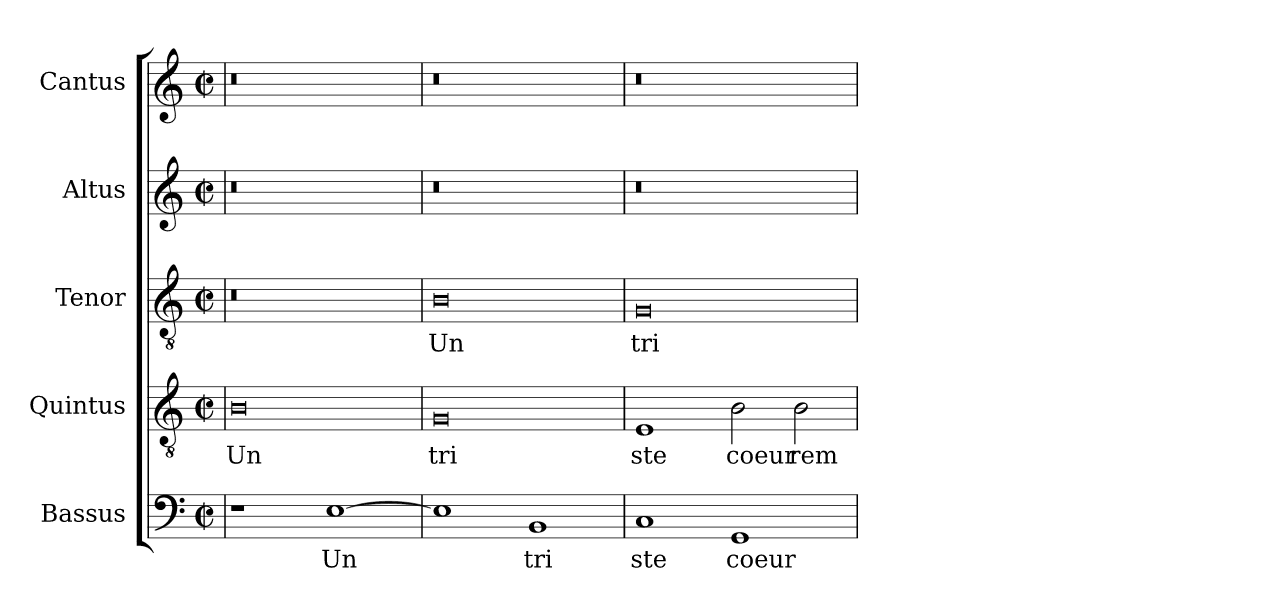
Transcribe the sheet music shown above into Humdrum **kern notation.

**kern	**text	**kern	**text	**kern	**text	**kern	**kern
*part5	*part5	*part4	*part4	*part3	*part3	*part2	*part1
*staff5	*staff5	*staff4	*staff4	*staff3	*staff3	*staff2	*staff1
*I"Bassus	*	*I"Quintus	*	*I"Tenor	*	*I"Altus	*I"Cantus
!!LO:PB:g=z
*stria5	*	*stria5	*	*stria5	*	*stria5	*stria5
*clefF4	*	*clefGv2	*	*clefGv2	*	*clefG2	*clefG2
*M2/2	*	*M2/2	*	*M2/2	*	*M2/2	*M2/2
*met(c|)	*	*met(c|)	*	*met(c|)	*	*met(c|)	*met(c|)
=1	=1!	=1	=1!	=1	=1!	=1	=1!
!	!	!	!LO:LY:b:cj	!	!	!	!
1r	.	0B	Un	0r	.	0r	0r
!	!LO:LY:b:cj	!	!	!	!	!	!
[>1E	Un	.	.	.	.	.	.
=2	=2	=2	=2	=2	=2	=2	=2
!	!	!	!LO:LY:b:cj	!	!LO:LY:b:cj	!	!
1E]	.	0G	tri	0B	Un	0r	0r
!	!LO:LY:b:cj	!	!	!	!	!	!
1BB	tri	.	.	.	.	.	.
=3	=3	=3	=3	=3	=3	=3	=3
!	!LO:LY:b:cj	!	!LO:LY:b:cj	!	!LO:LY:b:cj	!	!
1C	ste	1E	ste	0G	tri-	0r	0r
!	!LO:LY:b:cj	!	!LO:LY:b:cj	!	!	!	!
1GG	coeur	2B\	coeur	.	.	.	.
!	!	!	!LO:LY:b:cj	!	!	!	!
.	.	2B\	rem	.	.	.	.
=	=	=	=	=	=	=	=
*-	*-	*-	*-	*-	*-	*-	*-
